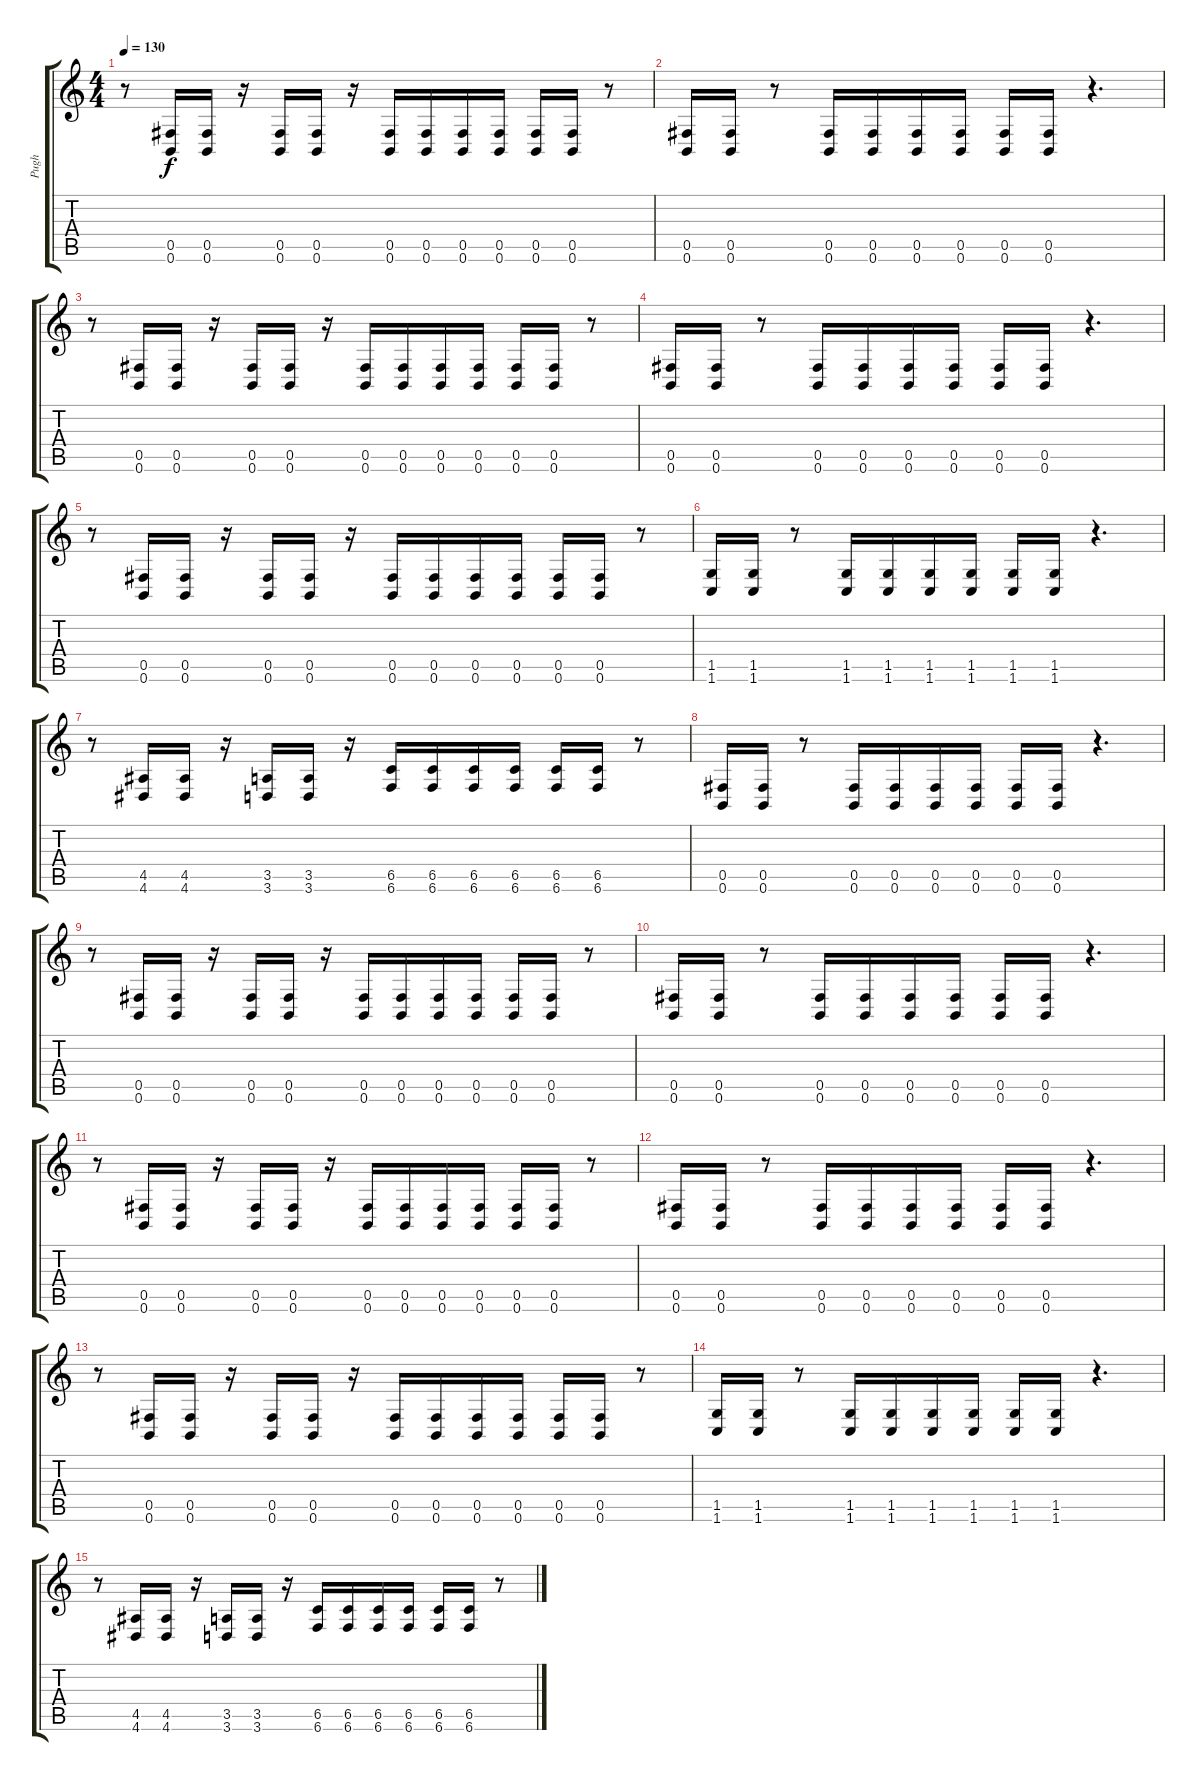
\track ("Pugh" "Pugh") {instrument overdrivenguitar}
\staff {score tabs}
\tuning (Db4 Ab3 E3 B2 Gb2 B1) {hide}
\ts (4 4)
\tempo 130
\clef g2
\ks c
r.8{dy f} (0.5 0.6).16 (0.5 0.6).16 r.16 (0.5 0.6).16 (0.5 0.6).16 r.16 (0.5 0.6).16 (0.5 0.6).16 (0.5 0.6).16 (0.5 0.6).16 (0.5 0.6).16 (0.5 0.6).16 r.8 |
(0.5 0.6).16 (0.5 0.6).16 r.8 (0.5 0.6).16 (0.5 0.6).16 (0.5 0.6).16 (0.5 0.6).16 (0.5 0.6).16 (0.5 0.6).16 r.4{d} |
r.8 (0.5 0.6).16 (0.5 0.6).16 r.16 (0.5 0.6).16 (0.5 0.6).16 r.16 (0.5 0.6).16 (0.5 0.6).16 (0.5 0.6).16 (0.5 0.6).16 (0.5 0.6).16 (0.5 0.6).16 r.8 |
(0.5 0.6).16 (0.5 0.6).16 r.8 (0.5 0.6).16 (0.5 0.6).16 (0.5 0.6).16 (0.5 0.6).16 (0.5 0.6).16 (0.5 0.6).16 r.4{d} |
r.8 (0.5 0.6).16 (0.5 0.6).16 r.16 (0.5 0.6).16 (0.5 0.6).16 r.16 (0.5 0.6).16 (0.5 0.6).16 (0.5 0.6).16 (0.5 0.6).16 (0.5 0.6).16 (0.5 0.6).16 r.8 |
(1.5 1.6).16 (1.5 1.6).16 r.8 (1.5 1.6).16 (1.5 1.6).16 (1.5 1.6).16 (1.5 1.6).16 (1.5 1.6).16 (1.5 1.6).16 r.4{d} |
r.8 (4.5 4.6).16 (4.5 4.6).16 r.16 (3.5 3.6).16 (3.5 3.6).16 r.16 (6.5 6.6).16 (6.5 6.6).16 (6.5 6.6).16 (6.5 6.6).16 (6.5 6.6).16 (6.5 6.6).16 r.8 |
(0.5 0.6).16 (0.5 0.6).16 r.8 (0.5 0.6).16 (0.5 0.6).16 (0.5 0.6).16 (0.5 0.6).16 (0.5 0.6).16 (0.5 0.6).16 r.4{d} |
r.8 (0.5 0.6).16 (0.5 0.6).16 r.16 (0.5 0.6).16 (0.5 0.6).16 r.16 (0.5 0.6).16 (0.5 0.6).16 (0.5 0.6).16 (0.5 0.6).16 (0.5 0.6).16 (0.5 0.6).16 r.8 |
(0.5 0.6).16 (0.5 0.6).16 r.8 (0.5 0.6).16 (0.5 0.6).16 (0.5 0.6).16 (0.5 0.6).16 (0.5 0.6).16 (0.5 0.6).16 r.4{d} |
r.8 (0.5 0.6).16 (0.5 0.6).16 r.16 (0.5 0.6).16 (0.5 0.6).16 r.16 (0.5 0.6).16 (0.5 0.6).16 (0.5 0.6).16 (0.5 0.6).16 (0.5 0.6).16 (0.5 0.6).16 r.8 |
(0.5 0.6).16 (0.5 0.6).16 r.8 (0.5 0.6).16 (0.5 0.6).16 (0.5 0.6).16 (0.5 0.6).16 (0.5 0.6).16 (0.5 0.6).16 r.4{d} |
r.8 (0.5 0.6).16 (0.5 0.6).16 r.16 (0.5 0.6).16 (0.5 0.6).16 r.16 (0.5 0.6).16 (0.5 0.6).16 (0.5 0.6).16 (0.5 0.6).16 (0.5 0.6).16 (0.5 0.6).16 r.8 |
(1.5 1.6).16 (1.5 1.6).16 r.8 (1.5 1.6).16 (1.5 1.6).16 (1.5 1.6).16 (1.5 1.6).16 (1.5 1.6).16 (1.5 1.6).16 r.4{d} |
r.8 (4.5 4.6).16 (4.5 4.6).16 r.16 (3.5 3.6).16 (3.5 3.6).16 r.16 (6.5 6.6).16 (6.5 6.6).16 (6.5 6.6).16 (6.5 6.6).16 (6.5 6.6).16 (6.5 6.6).16 r.8
